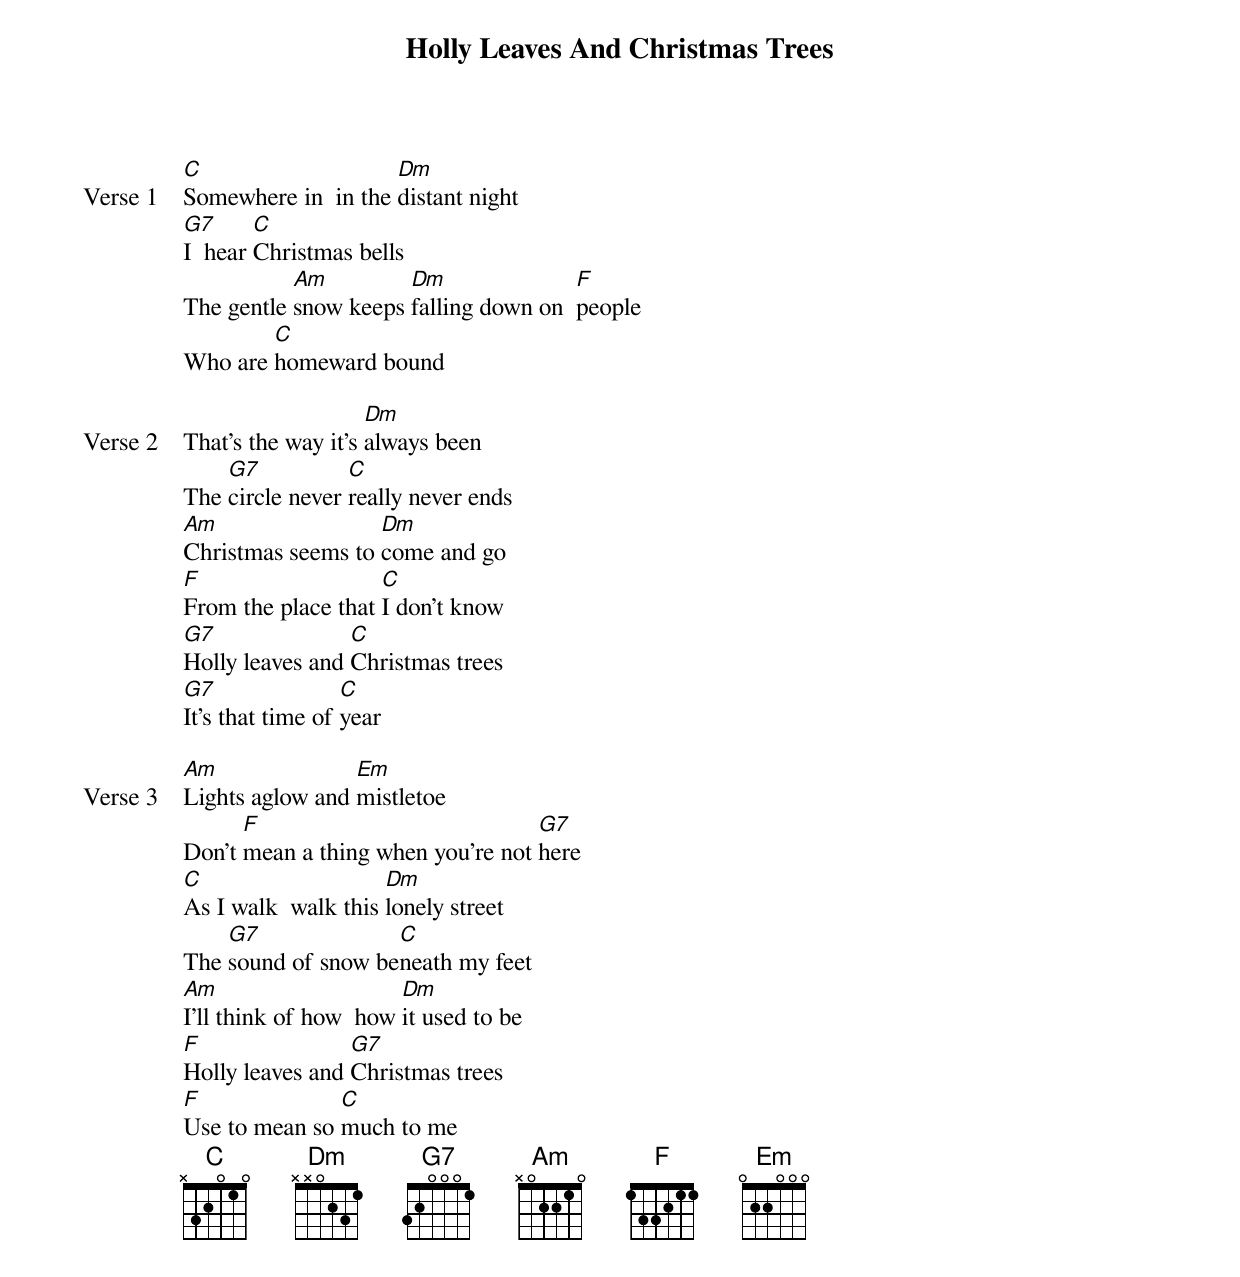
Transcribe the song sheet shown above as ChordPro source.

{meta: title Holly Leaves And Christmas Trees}
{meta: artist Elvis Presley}
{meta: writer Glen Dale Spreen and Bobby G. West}

{start_of_verse: Verse 1}
[C]Somewhere in  in the [Dm]distant night
[G7]I  hear [C]Christmas bells
The gentle [Am]snow keeps [Dm]falling down on  [F]people
Who are [C]homeward bound
{end_of_verse}

{start_of_verse: Verse 2}
That's the way it's [Dm]always been
The [G7]circle never [C]really never ends
[Am]Christmas seems to [Dm]come and go
[F]From the place that [C]I don't know
[G7]Holly leaves and [C]Christmas trees
[G7]It's that time of [C]year
{end_of_verse}

{start_of_verse: Verse 3}
[Am]Lights aglow and [Em]mistletoe
Don't [F]mean a thing when you're not [G7]here
[C]As I walk  walk this [Dm]lonely street
The [G7]sound of snow be[C]neath my feet
[Am]I'll think of how  how [Dm]it used to be
[F]Holly leaves and [G7]Christmas trees
[F]Use to mean so [C]much to me
{end_of_verse}
